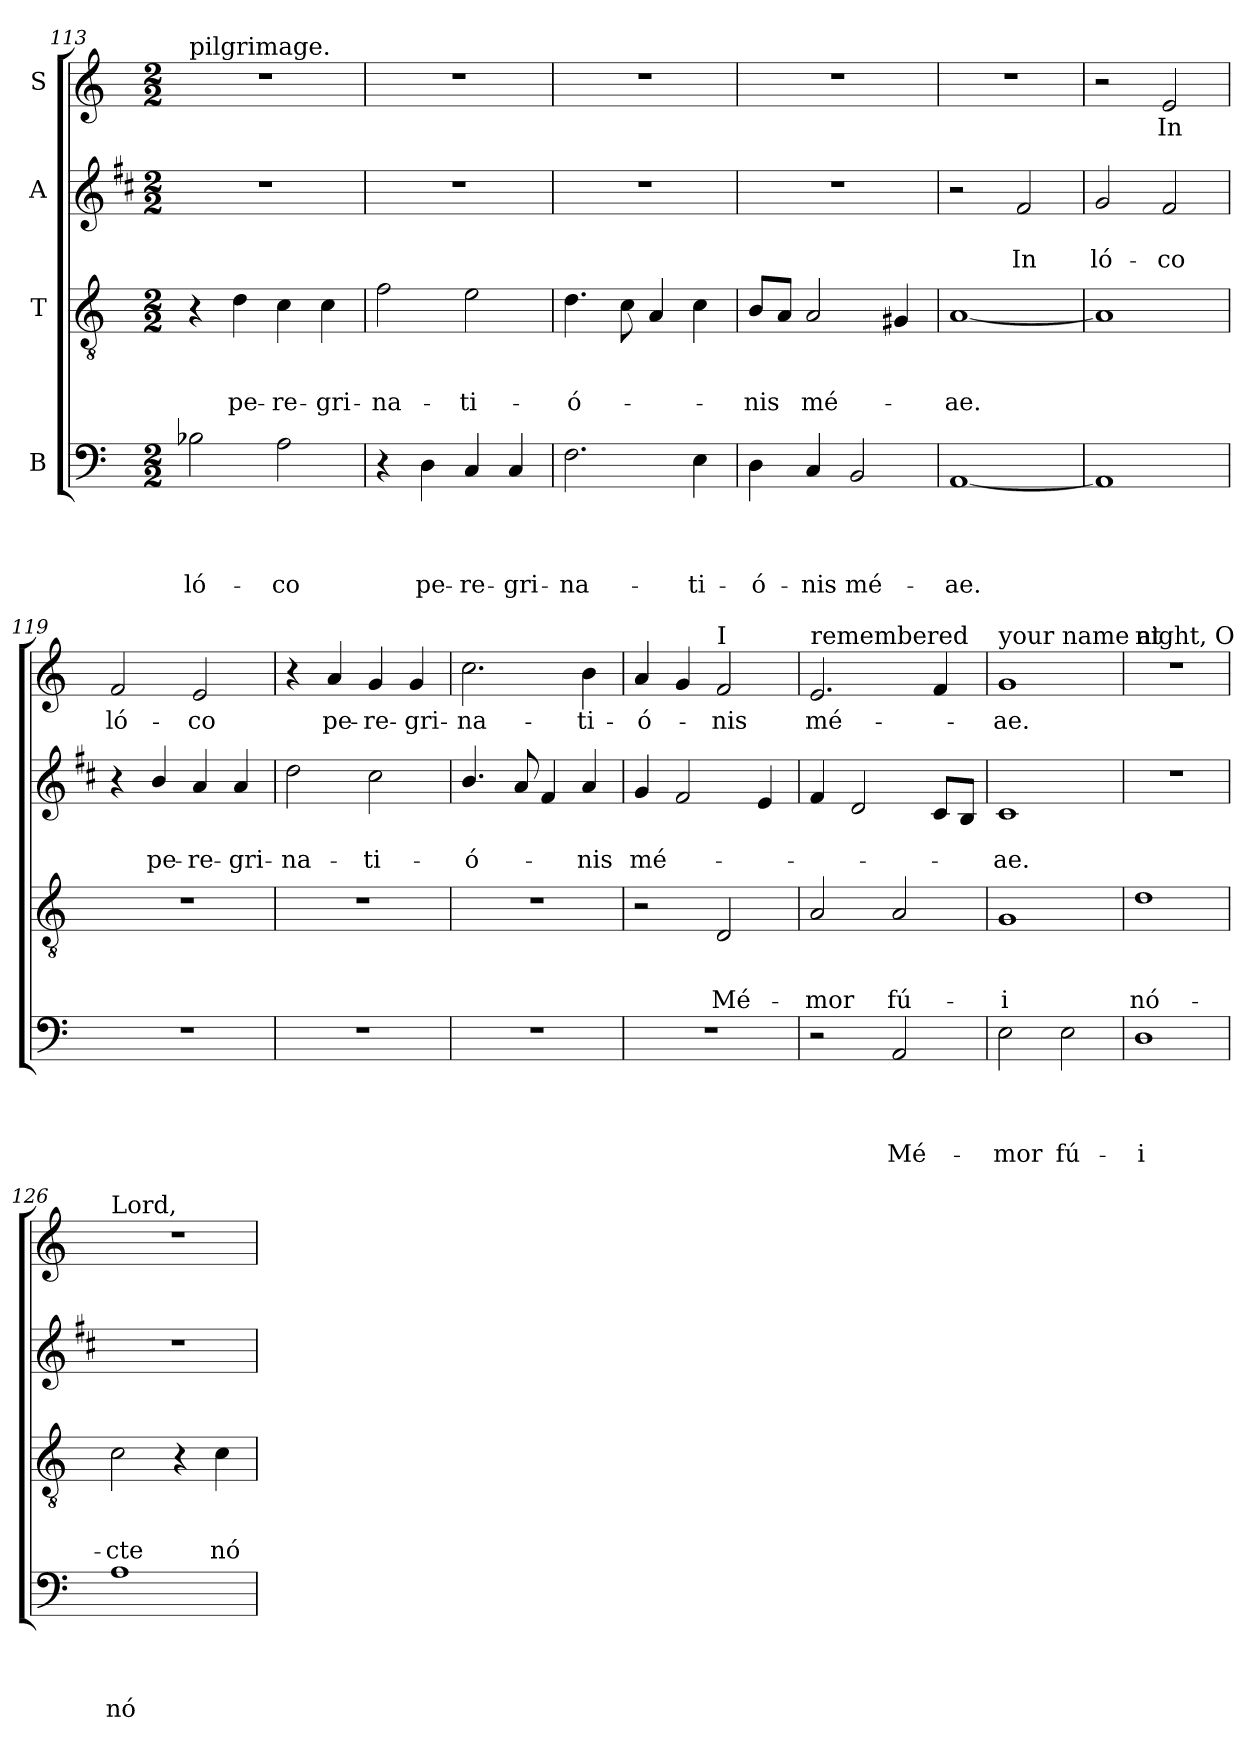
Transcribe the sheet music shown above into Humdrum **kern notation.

**kern	**text	**text	**text	**text	**kern	**text	**text	**text	**kern	**text	**text	**kern	**text
*part4	*part4	*part4	*part4	*part4	*part3	*part3	*part3	*part3	*part2	*part2	*part2	*part1	*part1
*staff4	*staff4	*staff4	*staff4	*staff4	*staff3	*staff3	*staff3	*staff3	*staff2	*staff2	*staff2	*staff1	*staff1
*I"B	*	*	*	*	*I"T	*	*	*	*I"A	*	*	*I"S	*
*clefF4	*	*	*	*	*clefGv2	*	*	*	*clefG2	*	*	*clefG2	*
*	*	*	*	*	*	*	*	*	*ITrd1c2	*	*	*	*
*k[]	*	*	*	*	*k[]	*	*	*	*k[]	*	*	*k[]	*
*C:	*	*	*	*	*C:	*	*	*	*C:	*	*	*C:	*
*M2/2	*	*	*	*	*M2/2	*	*	*	*M2/2	*	*	*M2/2	*
=113	=113	=113	=113	=113	=113	=113	=113	=113	=113	=113	=113	=113	=113
!	!	!	!	!	!	!	!	!	!	!	!	!LO:TX:a:t=pilgrimage.	!
!	!	!	!	!LO:LY:b	!	!	!	!	!	!	!	!	!
2B-X\	.	.	.	ló-	4r	.	.	.	1r	.	.	1r	.
!	!	!	!	!	!	!	!	!LO:LY:b	!	!	!	!	!
.	.	.	.	.	4d\	.	.	pe-	.	.	.	.	.
!	!	!	!	!LO:LY:b	!	!	!	!LO:LY:b	!	!	!	!	!
2A\	.	.	.	-co	4c\	.	.	-re-	.	.	.	.	.
!	!	!	!	!	!	!	!	!LO:LY:b	!	!	!	!	!
.	.	.	.	.	4c\	.	.	-gri-	.	.	.	.	.
=114	=114	=114	=114	=114	=114	=114	=114	=114	=114	=114	=114	=114	=114
!	!	!	!	!	!	!	!	!LO:LY:b	!	!	!	!	!
4r	.	.	.	.	2f\	.	.	-na-	1r	.	.	1r	.
!	!	!	!	!LO:LY:b	!	!	!	!	!	!	!	!	!
4D\	.	.	.	pe-	.	.	.	.	.	.	.	.	.
!	!	!	!	!LO:LY:b	!	!	!	!LO:LY:b	!	!	!	!	!
4C/	.	.	.	-re-	2e\	.	.	-ti-	.	.	.	.	.
!	!	!	!	!LO:LY:b	!	!	!	!	!	!	!	!	!
4C/	.	.	.	-gri-	.	.	.	.	.	.	.	.	.
=115	=115	=115	=115	=115	=115	=115	=115	=115	=115	=115	=115	=115	=115
!	!	!	!	!LO:LY:b	!	!	!	!LO:LY:b	!	!	!	!	!
2.F\	.	.	.	-na-	4.d\	.	.	-ó-	1r	.	.	1r	.
.	.	.	.	.	8c\	.	.	.	.	.	.	.	.
.	.	.	.	.	4A/	.	.	.	.	.	.	.	.
!	!	!	!	!LO:LY:b	!	!	!	!	!	!	!	!	!
4E\	.	.	.	-ti-	4c\	.	.	.	.	.	.	.	.
=116	=116	=116	=116	=116	=116	=116	=116	=116	=116	=116	=116	=116	=116
!	!	!	!	!LO:LY:b	!	!	!	!LO:LY:b	!	!	!	!	!
4D\	.	.	.	-ó-	8B/L	.	.	-nis	1r	.	.	1r	.
.	.	.	.	.	8A/J	.	.	.	.	.	.	.	.
!	!	!	!	!LO:LY:b	!	!	!	!LO:LY:b	!	!	!	!	!
4C/	.	.	.	-nis	2A/	.	.	mé-	.	.	.	.	.
!	!	!	!	!LO:LY:b	!	!	!	!	!	!	!	!	!
2BB/	.	.	.	mé-	.	.	.	.	.	.	.	.	.
.	.	.	.	.	4G#/	.	.	.	.	.	.	.	.
=117	=117	=117	=117	=117	=117	=117	=117	=117	=117	=117	=117	=117	=117
!	!	!	!	!LO:LY:b	!	!	!	!LO:LY:b	!	!	!	!	!
[1AA	.	.	.	-ae.	[1A	.	.	-ae.	2r	.	.	1r	.
!	!	!	!	!	!	!	!	!	!	!	!LO:LY:b	!	!
.	.	.	.	.	.	.	.	.	2e/	.	In	.	.
!!LO:LB:g=z
=118	=118	=118	=118	=118	=118	=118	=118	=118	=118	=118	=118	=118	=118
!	!	!	!	!	!	!	!	!	!	!	!LO:LY:b	!	!
1AA]	.	.	.	.	1A]	.	.	.	2f/	.	ló-	2r	.
!	!	!	!	!	!	!	!	!	!	!	!LO:LY:b	!	!LO:LY:b
.	.	.	.	.	.	.	.	.	2e/	.	-co	2e/	In
=119	=119	=119	=119	=119	=119	=119	=119	=119	=119	=119	=119	=119	=119
!	!	!	!	!	!	!	!	!	!	!	!	!	!LO:LY:b
1r	.	.	.	.	1r	.	.	.	4r	.	.	2f/	ló-
!	!	!	!	!	!	!	!	!	!	!	!LO:LY:b	!	!
.	.	.	.	.	.	.	.	.	4a/	.	pe-	.	.
!	!	!	!	!	!	!	!	!	!	!	!LO:LY:b	!	!LO:LY:b
.	.	.	.	.	.	.	.	.	4g/	.	-re-	2e/	-co
!	!	!	!	!	!	!	!	!	!	!	!LO:LY:b	!	!
.	.	.	.	.	.	.	.	.	4g/	.	-gri-	.	.
=120	=120	=120	=120	=120	=120	=120	=120	=120	=120	=120	=120	=120	=120
!	!	!	!	!	!	!	!	!	!	!	!LO:LY:b	!	!
1r	.	.	.	.	1r	.	.	.	2cc\	.	-na-	4r	.
!	!	!	!	!	!	!	!	!	!	!	!	!	!LO:LY:b
.	.	.	.	.	.	.	.	.	.	.	.	4a/	pe-
!	!	!	!	!	!	!	!	!	!	!	!LO:LY:b	!	!LO:LY:b
.	.	.	.	.	.	.	.	.	2b\	.	-ti-	4g/	-re-
!	!	!	!	!	!	!	!	!	!	!	!	!	!LO:LY:b
.	.	.	.	.	.	.	.	.	.	.	.	4g/	-gri-
=121	=121	=121	=121	=121	=121	=121	=121	=121	=121	=121	=121	=121	=121
!	!	!	!	!	!	!	!	!	!	!	!LO:LY:b	!	!LO:LY:b
1r	.	.	.	.	1r	.	.	.	4.a/	.	-ó-	2.cc\	-na-
.	.	.	.	.	.	.	.	.	8g/	.	.	.	.
.	.	.	.	.	.	.	.	.	4e/	.	.	.	.
!	!	!	!	!	!	!	!	!	!	!	!LO:LY:b	!	!LO:LY:b
.	.	.	.	.	.	.	.	.	4g/	.	-nis	4b\	-ti-
=122	=122	=122	=122	=122	=122	=122	=122	=122	=122	=122	=122	=122	=122
!	!	!	!	!	!	!	!	!	!	!	!LO:LY:b	!	!LO:LY:b
1r	.	.	.	.	2r	.	.	.	4f/	.	mé-	4a/	-ó-
.	.	.	.	.	.	.	.	.	2e/	.	.	4g/	.
!	!	!	!	!	!	!	!	!	!	!	!	!LO:TX:a:t=I	!
!	!	!	!	!	!	!	!	!LO:LY:b	!	!	!	!	!LO:LY:b
.	.	.	.	.	2D/	.	.	Mé-	.	.	.	2f/	-nis
.	.	.	.	.	.	.	.	.	4d/	.	.	.	.
=123	=123	=123	=123	=123	=123	=123	=123	=123	=123	=123	=123	=123	=123
!	!	!	!	!	!	!	!	!	!	!	!	!LO:TX:a:t=remembered	!
!	!	!	!	!	!	!	!	!LO:LY:b	!	!	!	!	!LO:LY:b
2r	.	.	.	.	2A/	.	.	-mor	4e/	.	.	2.e/	mé-
.	.	.	.	.	.	.	.	.	2c/	.	.	.	.
!	!	!	!	!LO:LY:b	!	!	!	!LO:LY:b	!	!	!	!	!
2AA/	.	.	.	Mé-	2A/	.	.	fú-	.	.	.	.	.
.	.	.	.	.	.	.	.	.	8B/L	.	.	4f/	.
.	.	.	.	.	.	.	.	.	8A/J	.	.	.	.
!!LO:PB:g=z
=124	=124	=124	=124	=124	=124	=124	=124	=124	=124	=124	=124	=124	=124
!	!	!	!	!	!	!	!	!	!	!	!	!LO:TX:a:t=your name at	!
!	!	!	!	!LO:LY:b	!	!	!	!LO:LY:b	!	!	!LO:LY:b	!	!LO:LY:b
2E\	.	.	.	-mor	1G	.	.	-i	1B	.	-ae.	1g	-ae.
!	!	!	!	!LO:LY:b	!	!	!	!	!	!	!	!	!
2E\	.	.	.	fú-	.	.	.	.	.	.	.	.	.
=125	=125	=125	=125	=125	=125	=125	=125	=125	=125	=125	=125	=125	=125
!	!	!	!	!	!	!	!	!	!	!	!	!LO:TX:a:t=night, O	!
!	!	!	!	!LO:LY:b	!	!	!	!LO:LY:b	!	!	!	!	!
1D	.	.	.	-i	1d	.	.	nó-	1r	.	.	1r	.
=126	=126	=126	=126	=126	=126	=126	=126	=126	=126	=126	=126	=126	=126
!	!	!	!	!	!	!	!	!	!	!	!	!LO:TX:a:t=Lord,	!
!	!	!	!	!LO:LY:b	!	!	!	!LO:LY:b	!	!	!	!	!
1A	.	.	.	nó-	2c\	.	.	-cte	1r	.	.	1r	.
.	.	.	.	.	4r	.	.	.	.	.	.	.	.
!	!	!	!	!	!	!	!	!LO:LY:b	!	!	!	!	!
.	.	.	.	.	4c\	.	.	nó-	.	.	.	.	.
=	=	=	=	=	=	=	=	=	=	=	=	=	=
*-	*-	*-	*-	*-	*-	*-	*-	*-	*-	*-	*-	*-	*-
